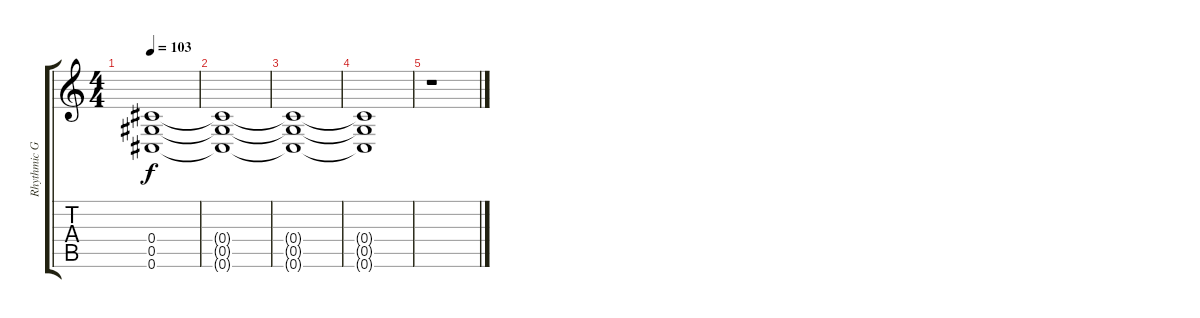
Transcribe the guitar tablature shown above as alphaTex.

\track ("Rhythmic Guitar" "Rhythmic G") {instrument distortionguitar}
\staff {score tabs}
\tuning (Eb4 Bb3 Gb3 Db3 Ab2 Db2) {hide}
\ts (4 4)
\tempo 103
\clef g2
\ks c
(0.4{t} 0.5{t} 0.6{t}).1{dy f} |
(0.4{t} 0.5{t} 0.6{t}).1 |
(0.4{t} 0.5{t} 0.6{t}).1 |
(0.4{t} 0.5{t} 0.6{t}).1 |
r.1
